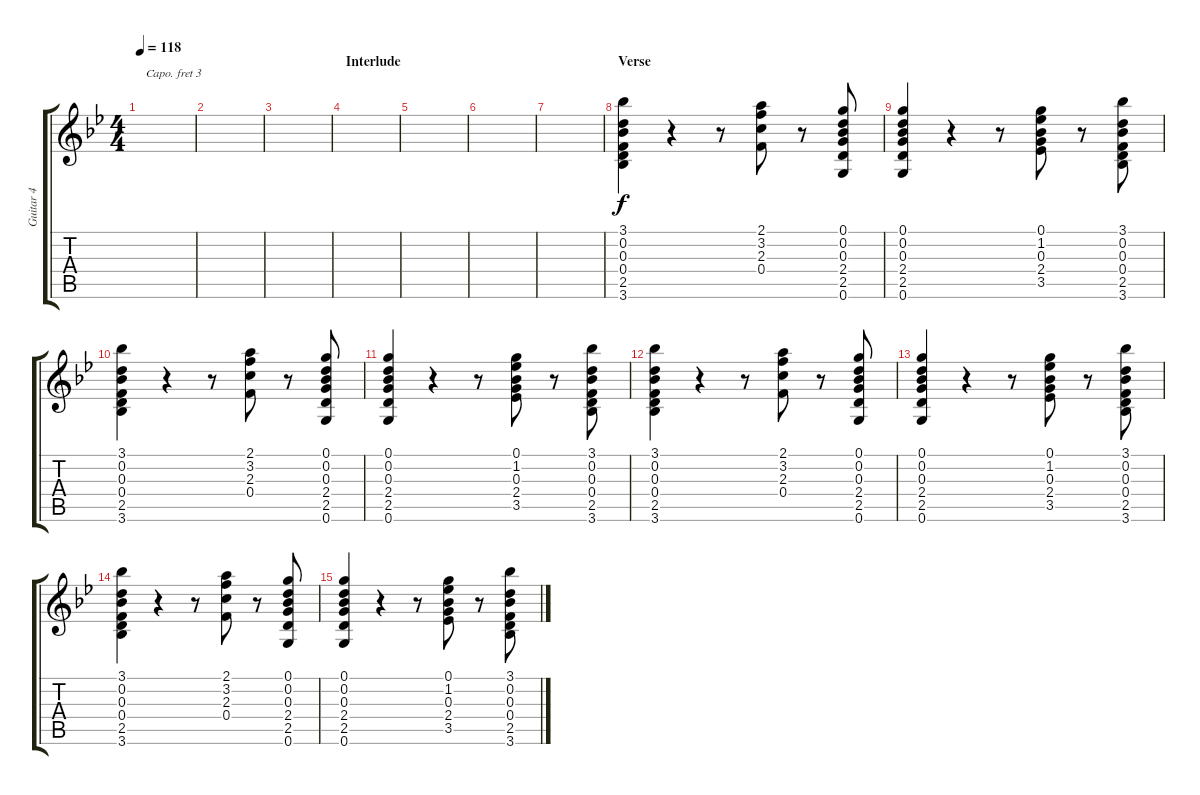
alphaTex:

\track ("Guitar 4" "Guitar 4") {instrument acousticguitarnylon}
\staff {score tabs}
\capo 3
\tuning (E4 B3 G3 D3 A2 E2) {hide}
\ts (4 4)
\tempo 118
\clef g2
\ks bb
|
|
|
\section ("" "Interlude")
|
|
|
|
\section ("" "Verse")
(3.1 0.2 0.3 0.4 2.5 3.6).4 r.4 r.8 (2.1 3.2 2.3 0.4).8 r.8 (0.1 0.2 0.3 2.4 2.5 0.6).8 |
(0.1 0.2 0.3 2.4 2.5 0.6).4 r.4 r.8 (0.1 1.2 0.3 2.4 3.5).8 r.8 (3.1 0.2 0.3 0.4 2.5 3.6).8 |
(3.1 0.2 0.3 0.4 2.5 3.6).4 r.4 r.8 (2.1 3.2 2.3 0.4).8 r.8 (0.1 0.2 0.3 2.4 2.5 0.6).8 |
(0.1 0.2 0.3 2.4 2.5 0.6).4 r.4 r.8 (0.1 1.2 0.3 2.4 3.5).8 r.8 (3.1 0.2 0.3 0.4 2.5 3.6).8 |
(3.1 0.2 0.3 0.4 2.5 3.6).4 r.4 r.8 (2.1 3.2 2.3 0.4).8 r.8 (0.1 0.2 0.3 2.4 2.5 0.6).8 |
(0.1 0.2 0.3 2.4 2.5 0.6).4 r.4 r.8 (0.1 1.2 0.3 2.4 3.5).8 r.8 (3.1 0.2 0.3 0.4 2.5 3.6).8 |
(3.1 0.2 0.3 0.4 2.5 3.6).4 r.4 r.8 (2.1 3.2 2.3 0.4).8 r.8 (0.1 0.2 0.3 2.4 2.5 0.6).8 |
(0.1 0.2 0.3 2.4 2.5 0.6).4 r.4 r.8 (0.1 1.2 0.3 2.4 3.5).8 r.8 (3.1 0.2 0.3 0.4 2.5 3.6).8
